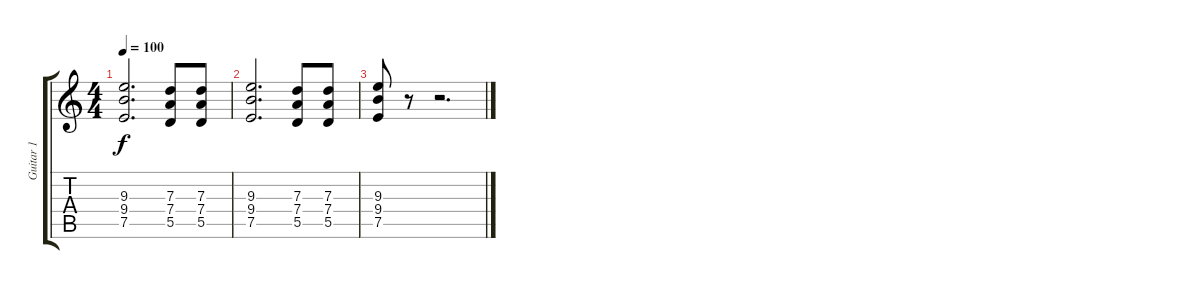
\track ("Guitar 1" "Guitar 1") {instrument distortionguitar}
\staff {score tabs}
\tuning (E4 B3 G3 D3 A2 E2) {hide}
\ts (4 4)
\tempo 100
\clef g2
\ks c
(9.3 9.4 7.5).2{d dy f} (7.3 7.4 5.5).8 (7.3 7.4 5.5).8 |
(9.3 9.4 7.5).2{d} (7.3 7.4 5.5).8 (7.3 7.4 5.5).8 |
(9.3 9.4 7.5).8 r.8 r.2{d}
